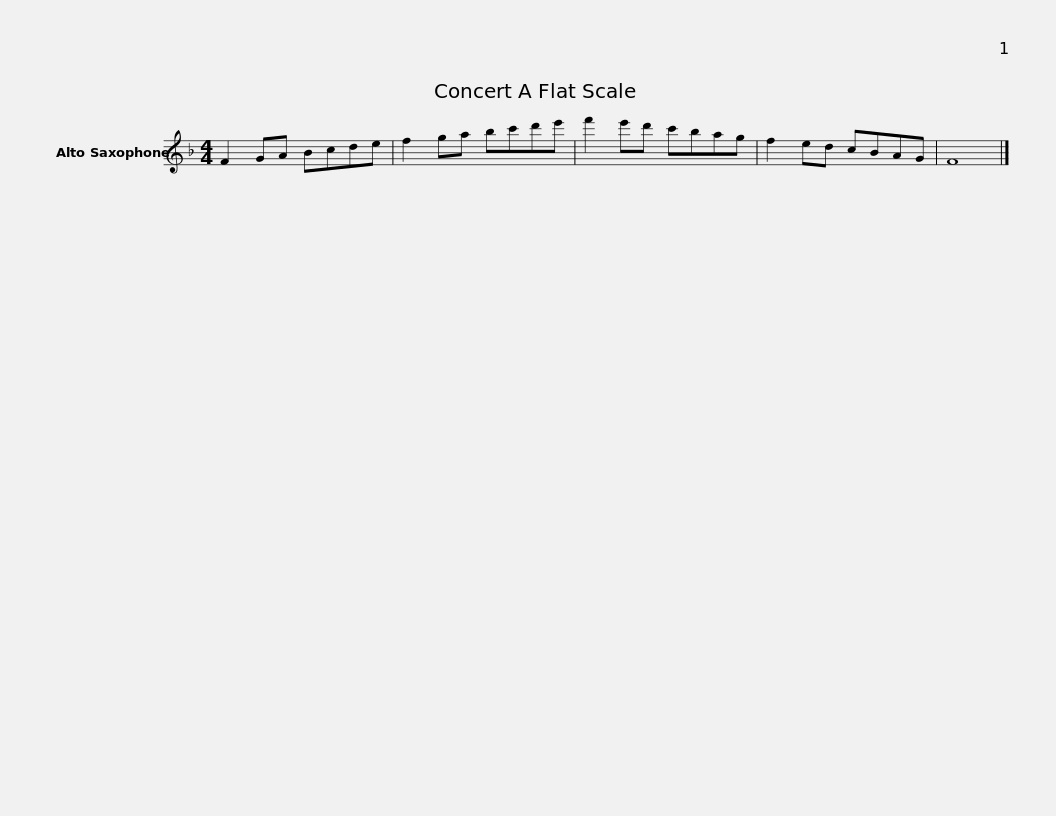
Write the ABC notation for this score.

X:1
L:1/8
M:4/4
I:linebreak $
K:none
V:1 treble transpose=-9
V:1
[K:F] F2 GA Bcde | f2 ga bc'd'e' | f'2 e'd' c'bag | f2 ed cBAG | F8 |] %5
